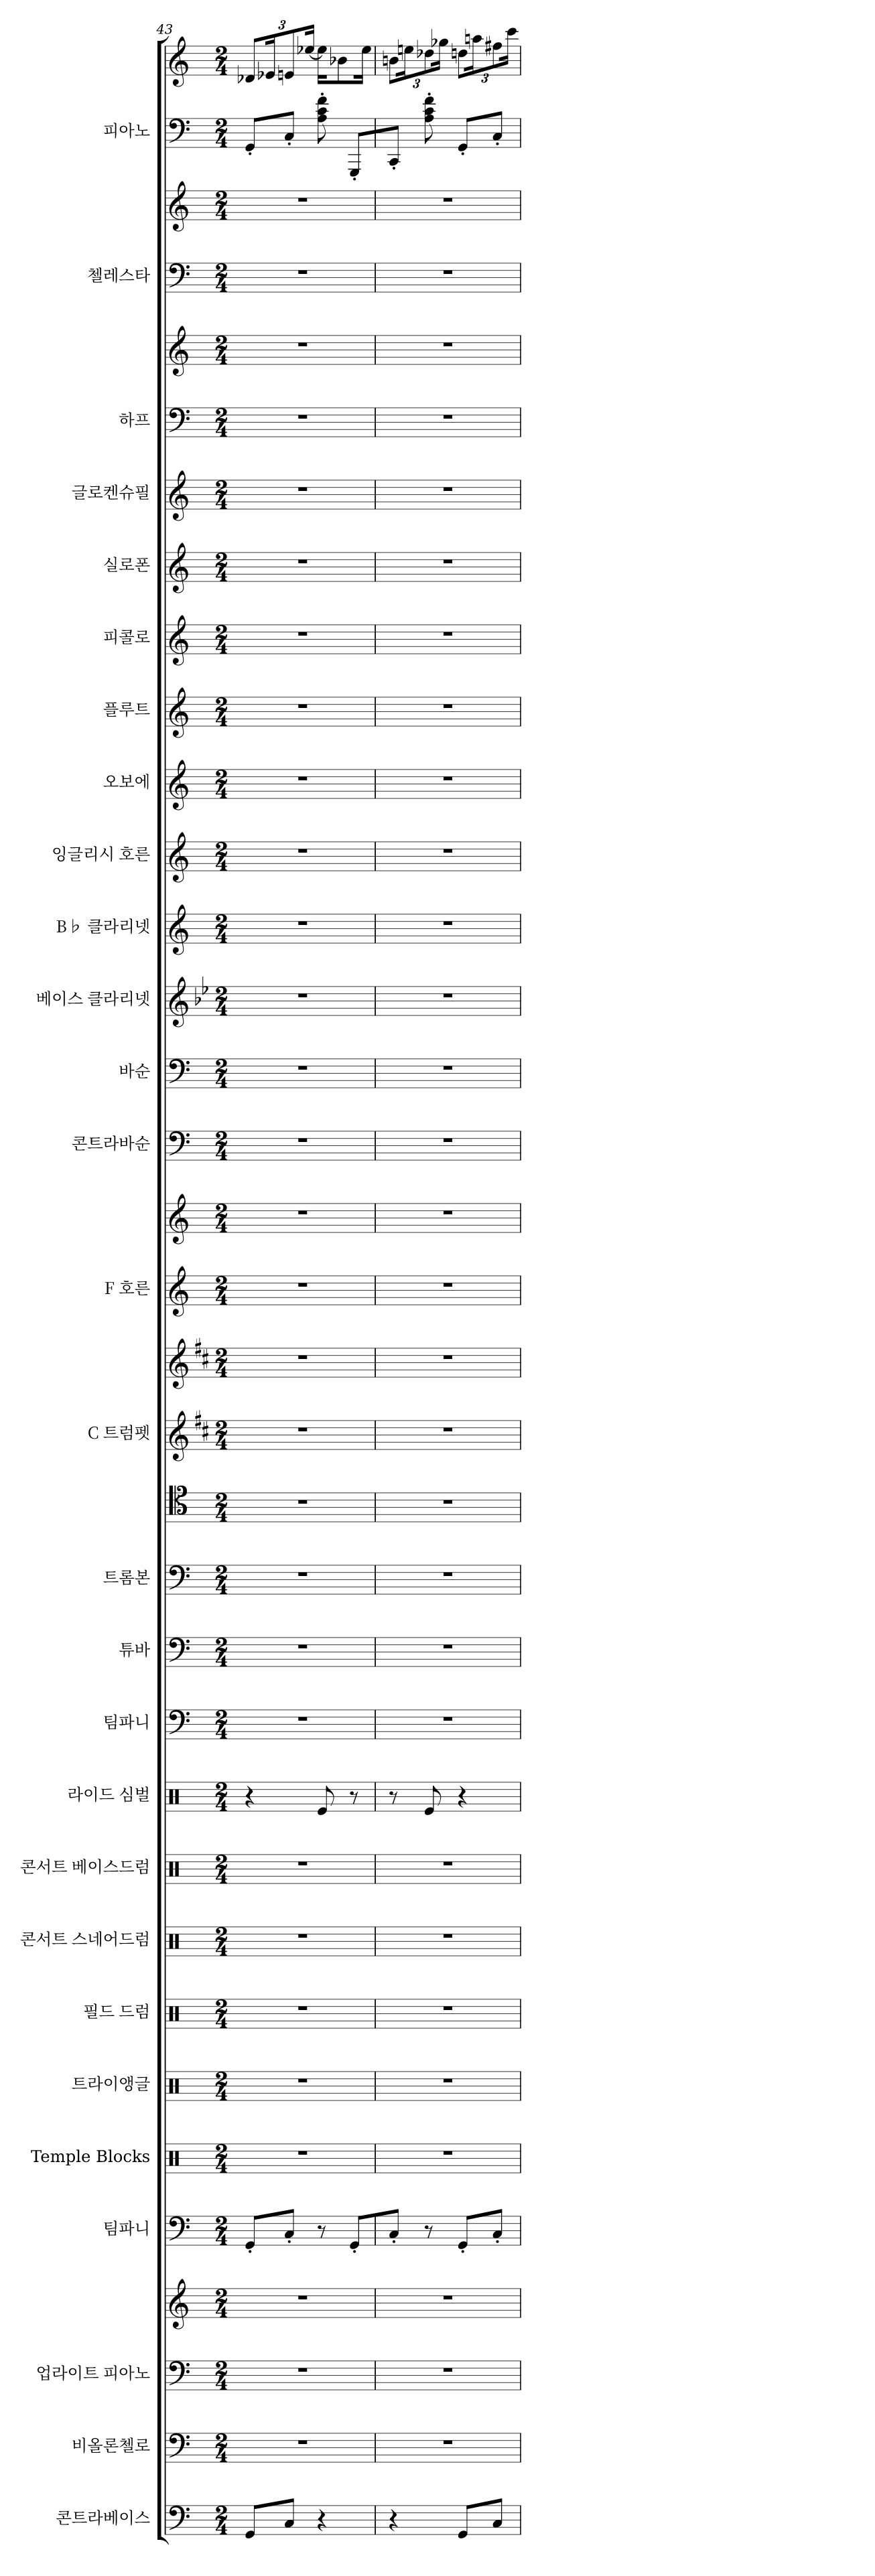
**kern	**kern	**kern	**kern	**kern	**kern	**kern	**kern	**kern	**kern	**kern	**kern	**kern	**kern	**kern	**kern	**kern	**kern	**kern	**kern	**kern	**kern	**kern	**kern	**kern	**kern	**kern	**kern	**kern	**kern	**kern	**kern	**kern	**kern	**kern
*part28	*part27	*part26	*part26	*part25	*part24	*part23	*part22	*part21	*part20	*part19	*part18	*part17	*part16	*part16	*part15	*part15	*part14	*part14	*part13	*part12	*part11	*part10	*part9	*part8	*part7	*part6	*part5	*part4	*part3	*part3	*part2	*part2	*part1	*part1
*staff35	*staff34	*staff33	*staff32	*staff31	*staff30	*staff29	*staff28	*staff27	*staff26	*staff25	*staff24	*staff23	*staff22	*staff21	*staff20	*staff19	*staff18	*staff17	*staff16	*staff15	*staff14	*staff13	*staff12	*staff11	*staff10	*staff9	*staff8	*staff7	*staff6	*staff5	*staff4	*staff3	*staff2	*staff1
*I"콘트라베이스	*I"비올론첼로	*I"업라이트 피아노	*	*I"팀파니	*I"Temple Blocks	*I"트라이앵글	*I"필드 드럼	*I"콘서트 스네어드럼	*I"콘서트 베이스드럼	*I"라이드 심벌	*I"팀파니	*I"튜바	*I"트롬본	*	*I"C 트럼펫	*	*I"F 호른	*	*I"콘트라바순	*I"바순	*I"베이스 클라리넷	*I"B♭ 클라리넷	*I"잉글리시 호른	*I"오보에	*I"플루트	*I"피콜로	*I"실로폰	*I"글로켄슈필	*I"하프	*	*I"첼레스타	*	*I"피아노	*
*	*	*	*	*	*I'Tmp. Bl.	*	*	*	*	*	*	*	*	*	*	*	*	*	*	*	*	*	*	*	*	*	*	*	*	*	*	*	*	*
*clefF4	*clefF4	*clefF4	*clefG2	*clefF4	*clefX	*clefX	*clefX	*clefX	*clefX	*clefX	*clefF4	*clefF4	*clefF4	*clefC4	*clefG2	*clefG2	*clefG2	*clefG2	*clefF4	*clefF4	*clefG2	*clefG2	*clefG2	*clefG2	*clefG2	*clefG2	*clefG2	*clefG2	*clefF4	*clefG2	*clefF4	*clefG2	*clefF4	*clefG2
*ITrd7c12	*	*	*	*	*	*	*	*	*	*	*	*	*	*	*ITrd1c2	*ITrd1c2	*ITrd4c7	*ITrd4c7	*ITrd7c12	*	*ITrd8c14	*ITrd1c2	*ITrd4c7	*	*	*ITrd-7c-12	*ITrd-7c-12	*ITrd-14c-24	*	*	*ITrd-7c-12	*ITrd-7c-12	*	*
*k[]	*k[]	*k[]	*k[]	*k[]	*k[]	*k[]	*k[]	*k[]	*k[]	*k[]	*k[]	*k[]	*k[]	*k[]	*k[]	*k[]	*k[b-]	*k[b-]	*k[]	*k[]	*k[b-e-]	*k[b-e-]	*k[b-]	*k[]	*k[]	*k[]	*k[]	*k[]	*k[]	*k[]	*k[]	*k[]	*k[]	*k[]
*M2/4	*M2/4	*M2/4	*M2/4	*M2/4	*M2/4	*M2/4	*M2/4	*M2/4	*M2/4	*M2/4	*M2/4	*M2/4	*M2/4	*M2/4	*M2/4	*M2/4	*M2/4	*M2/4	*M2/4	*M2/4	*M2/4	*M2/4	*M2/4	*M2/4	*M2/4	*M2/4	*M2/4	*M2/4	*M2/4	*M2/4	*M2/4	*M2/4	*M2/4	*M2/4
*	*	*	*	*	*	*	*	*	*	*	*	*	*	*	*	*	*	*	*	*	*	*	*	*	*	*	*	*	*	*	*	*	*	*Xbrackettup
=43	=43	=43	=43	=43	=43	=43	=43	=43	=43	=43	=43	=43	=43	=43	=43	=43	=43	=43	=43	=43	=43	=43	=43	=43	=43	=43	=43	=43	=43	=43	=43	=43	=43	=43
8GGG/L	2r	2r	2r	8GG'/L	2r	2r	2r	2r	2r	4r	2r	2r	2r	2r	2r	2r	2r	2r	2r	2r	2r	2r	2r	2r	2r	2r	2r	2r	2r	2r	2r	2r	8GG'/L	12d-X/L
.	.	.	.	.	.	.	.	.	.	.	.	.	.	.	.	.	.	.	.	.	.	.	.	.	.	.	.	.	.	.	.	.	.	24e-X/K
8CC/J	.	.	.	8C'/J	.	.	.	.	.	.	.	.	.	.	.	.	.	.	.	.	.	.	.	.	.	.	.	.	.	.	.	.	8C'/J	12en/
.	.	.	.	.	.	.	.	.	.	.	.	.	.	.	.	.	.	.	.	.	.	.	.	.	.	.	.	.	.	.	.	.	.	[24ee-X/Jk
4r	.	.	.	8r	.	.	.	.	.	8Re/	.	.	.	.	.	.	.	.	.	.	.	.	.	.	.	.	.	.	.	.	.	.	8A\' 8c\' 8f\'	16ee-\KL]
.	.	.	.	.	.	.	.	.	.	.	.	.	.	.	.	.	.	.	.	.	.	.	.	.	.	.	.	.	.	.	.	.	.	8b-X\
.	.	.	.	8GG'/L	.	.	.	.	.	8r	.	.	.	.	.	.	.	.	.	.	.	.	.	.	.	.	.	.	.	.	.	.	8GGG'/L	.
.	.	.	.	.	.	.	.	.	.	.	.	.	.	.	.	.	.	.	.	.	.	.	.	.	.	.	.	.	.	.	.	.	.	16ee-\Jk
=44	=44	=44	=44	=44	=44	=44	=44	=44	=44	=44	=44	=44	=44	=44	=44	=44	=44	=44	=44	=44	=44	=44	=44	=44	=44	=44	=44	=44	=44	=44	=44	=44	=44	=44
4r	2r	2r	2r	8C'/J	2r	2r	2r	2r	2r	8r	2r	2r	2r	2r	2r	2r	2r	2r	2r	2r	2r	2r	2r	2r	2r	2r	2r	2r	2r	2r	2r	2r	8CC'/J	12bn\L
.	.	.	.	.	.	.	.	.	.	.	.	.	.	.	.	.	.	.	.	.	.	.	.	.	.	.	.	.	.	.	.	.	.	24een\K
.	.	.	.	8r	.	.	.	.	.	8Re/	.	.	.	.	.	.	.	.	.	.	.	.	.	.	.	.	.	.	.	.	.	.	8A\' 8c\' 8f\'	12dd-X\
.	.	.	.	.	.	.	.	.	.	.	.	.	.	.	.	.	.	.	.	.	.	.	.	.	.	.	.	.	.	.	.	.	.	24gg-X\Jk
8GGG/L	.	.	.	8GG'/L	.	.	.	.	.	4r	.	.	.	.	.	.	.	.	.	.	.	.	.	.	.	.	.	.	.	.	.	.	8GG'/L	12ddn\L
.	.	.	.	.	.	.	.	.	.	.	.	.	.	.	.	.	.	.	.	.	.	.	.	.	.	.	.	.	.	.	.	.	.	24aan\K
8CC/J	.	.	.	8C'/J	.	.	.	.	.	.	.	.	.	.	.	.	.	.	.	.	.	.	.	.	.	.	.	.	.	.	.	.	8C'/J	12ff#X\
.	.	.	.	.	.	.	.	.	.	.	.	.	.	.	.	.	.	.	.	.	.	.	.	.	.	.	.	.	.	.	.	.	.	24ccc\Jk
=	=	=	=	=	=	=	=	=	=	=	=	=	=	=	=	=	=	=	=	=	=	=	=	=	=	=	=	=	=	=	=	=	=	=
*-	*-	*-	*-	*-	*-	*-	*-	*-	*-	*-	*-	*-	*-	*-	*-	*-	*-	*-	*-	*-	*-	*-	*-	*-	*-	*-	*-	*-	*-	*-	*-	*-	*-	*-
